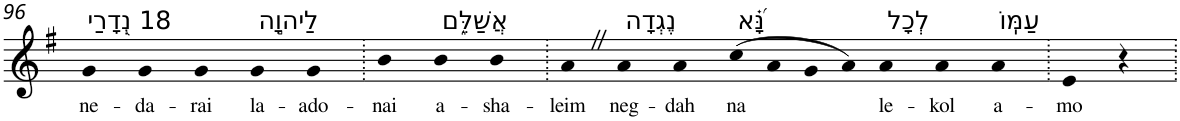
**kern	**text
*part1	*part1
*staff1	*staff1
*I"Piano	*
*I'Pno	*
!!LO:PB:g=z
*clefG2	*
*k[f#]	*
*G:	*
=96	=96
!LO:TX:a:t=18 נְ֭דָרַי	!
!	!LO:LY:b
4g	ne-
!	!LO:LY:b
4g	-da-
!	!LO:LY:b
4g	-rai
!LO:TX:a:t=לַיהוָ֣ה	!
!	!LO:LY:b
4g	la-
!	!LO:LY:b
4g	-ado-
=97.	=97.
!	!LO:LY:b
4b	-nai
!LO:TX:a:t=אֲשַׁלֵּ֑ם	!
!	!LO:LY:b
4b	a-
!	!LO:LY:b
4b	-sha-
=98.	=98.
!	!LO:LY:b
4aZ	-leim
!LO:TX:a:t=נֶגְדָה	!
!	!LO:LY:b
4a	neg-
!	!LO:LY:b
4a	-dah
!LO:TX:a:t=נָּ֝֗א	!
!	!LO:LY:b
(>8cc	na
8a	.
8g	.
8a)	.
!LO:TX:a:t=לְכָל	!
!	!LO:LY:b
4a	le-
!	!LO:LY:b
4a	-kol
!LO:TX:a:t=עַמּֽוֹ	!
!	!LO:LY:b
4a	a-
=99.	=99.
!	!LO:LY:b
4e	-mo
4r	.
=.	=.
*-	*-
